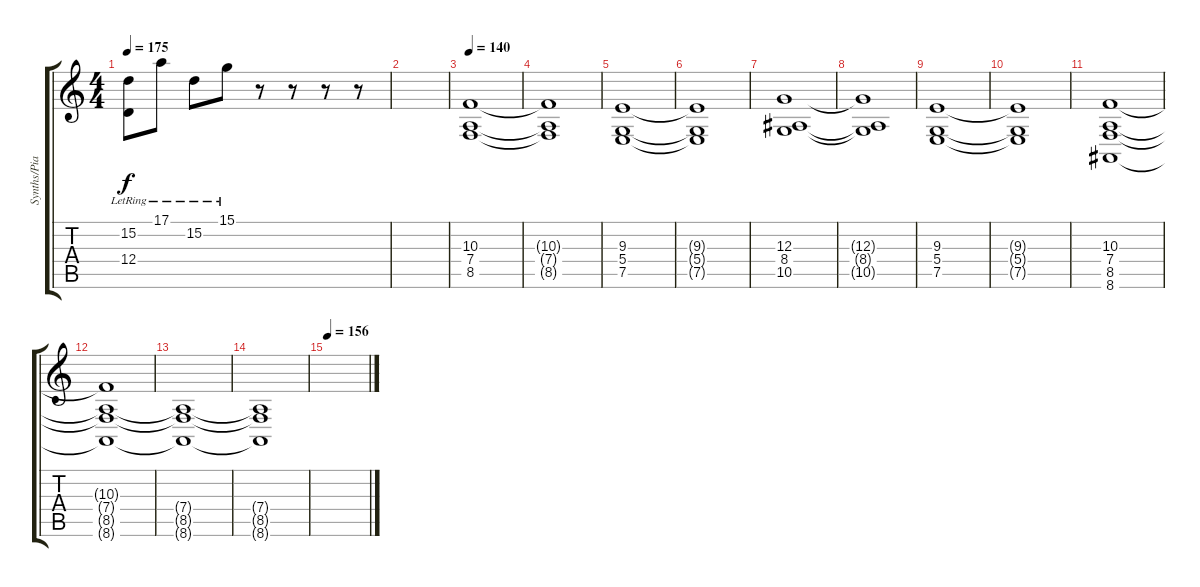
\track ("Synths/Piano" "Synths/Pia") {instrument stringensemble1}
\staff {score tabs}
\tuning (E4 B3 G3 D3 A2 D2) {hide}
\ts (4 4)
\tempo 175
\clef g2
\ks c
(15.2{lr} 12.4{lr}).8{dy f} 17.1{lr}.8 15.2{lr}.8 15.1{lr}.8 r.8 r.8 r.8 r.8 |
|
\tempo 140
(10.3 7.4 8.5).1{volume 12 instrument synthstrings2} |
(10.3{t} 7.4{t} 8.5{t}).1 |
(9.3 5.4 7.5).1 |
(9.3{t} 5.4{t} 7.5{t}).1 |
(12.3 8.4 10.5).1 |
(12.3{t} 8.4{t} 10.5{t}).1 |
(9.3 5.4 7.5).1 |
(9.3{t} 5.4{t} 7.5{t}).1 |
(10.3 7.4 8.5 8.6).1 |
(10.3{t} 7.4{t} 8.5{t} 8.6{t}).1 |
(7.4{t} 8.5{t} 8.6{t}).1 |
(7.4{t} 8.5{t} 8.6{t}).1 |
\tempo 156
